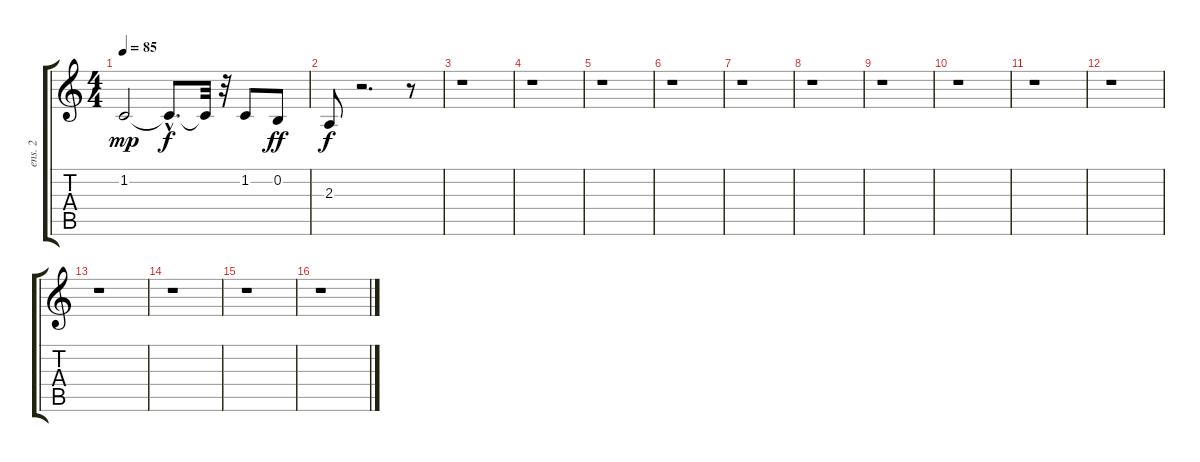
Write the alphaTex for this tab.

\track ("ens. 2" "ens. 2") {instrument stringensemble2}
\staff {score tabs}
\tuning (E4 B3 G3 D3 A2 E2) {hide}
\ts (4 4)
\tempo 85
\clef g2
\ks c
1.2.2{dy mp} 1.2{hac t}.8{d dy f} 1.2{t}.32 r.32 1.2.8 0.2.8{dy ff} |
2.3.8{dy f} r.2{d} r.8 |
r.1 |
r.1 |
r.1 |
r.1 |
r.1 |
r.1 |
r.1 |
r.1 |
r.1 |
r.1 |
r.1 |
r.1 |
r.1 |
r.1
